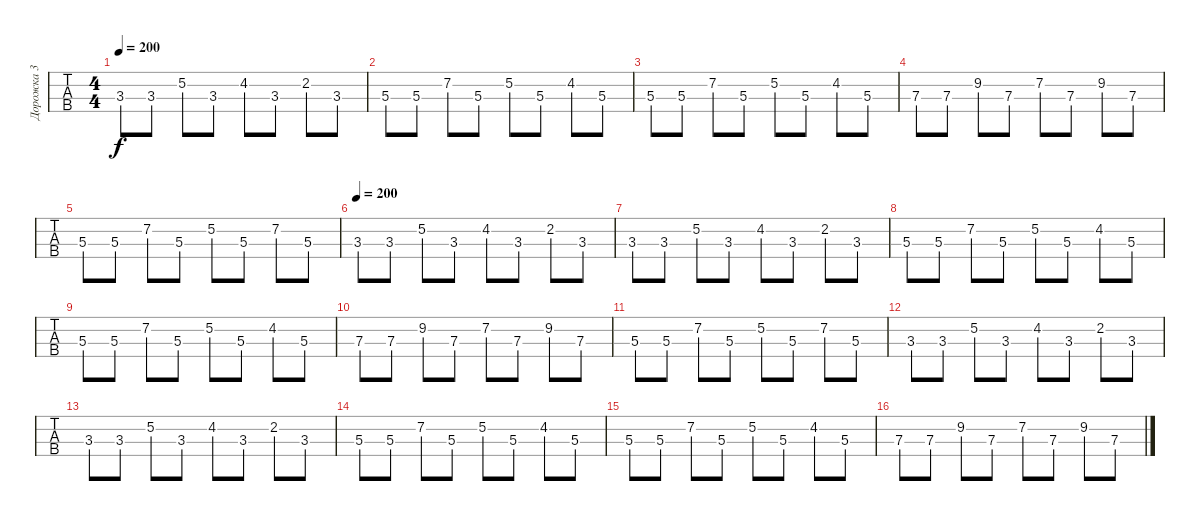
\track ("Дорожка 3" "Дорожка 3") {instrument electricbassfinger}
\staff {tabs}
\tuning (G2 D2 A1 E1) {hide}
\ts (4 4)
\tempo 200
\clef f4
\ks c
3.3.8{dy f} 3.3.8 5.2.8 3.3.8 4.2.8 3.3.8 2.2.8 3.3.8 |
5.3.8 5.3.8 7.2.8 5.3.8 5.2.8 5.3.8 4.2.8 5.3.8 |
5.3.8 5.3.8 7.2.8 5.3.8 5.2.8 5.3.8 4.2.8 5.3.8 |
7.3.8 7.3.8 9.2.8 7.3.8 7.2.8 7.3.8 9.2.8 7.3.8 |
5.3.8 5.3.8 7.2.8 5.3.8 5.2.8 5.3.8 7.2.8 5.3.8 |
\tempo 200
3.3.8 3.3.8 5.2.8 3.3.8 4.2.8 3.3.8 2.2.8 3.3.8 |
3.3.8 3.3.8 5.2.8 3.3.8 4.2.8 3.3.8 2.2.8 3.3.8 |
5.3.8 5.3.8 7.2.8 5.3.8 5.2.8 5.3.8 4.2.8 5.3.8 |
5.3.8 5.3.8 7.2.8 5.3.8 5.2.8 5.3.8 4.2.8 5.3.8 |
7.3.8 7.3.8 9.2.8 7.3.8 7.2.8 7.3.8 9.2.8 7.3.8 |
5.3.8 5.3.8 7.2.8 5.3.8 5.2.8 5.3.8 7.2.8 5.3.8 |
3.3.8 3.3.8 5.2.8 3.3.8 4.2.8 3.3.8 2.2.8 3.3.8 |
3.3.8 3.3.8 5.2.8 3.3.8 4.2.8 3.3.8 2.2.8 3.3.8 |
5.3.8 5.3.8 7.2.8 5.3.8 5.2.8 5.3.8 4.2.8 5.3.8 |
5.3.8 5.3.8 7.2.8 5.3.8 5.2.8 5.3.8 4.2.8 5.3.8 |
7.3.8 7.3.8 9.2.8 7.3.8 7.2.8 7.3.8 9.2.8 7.3.8
